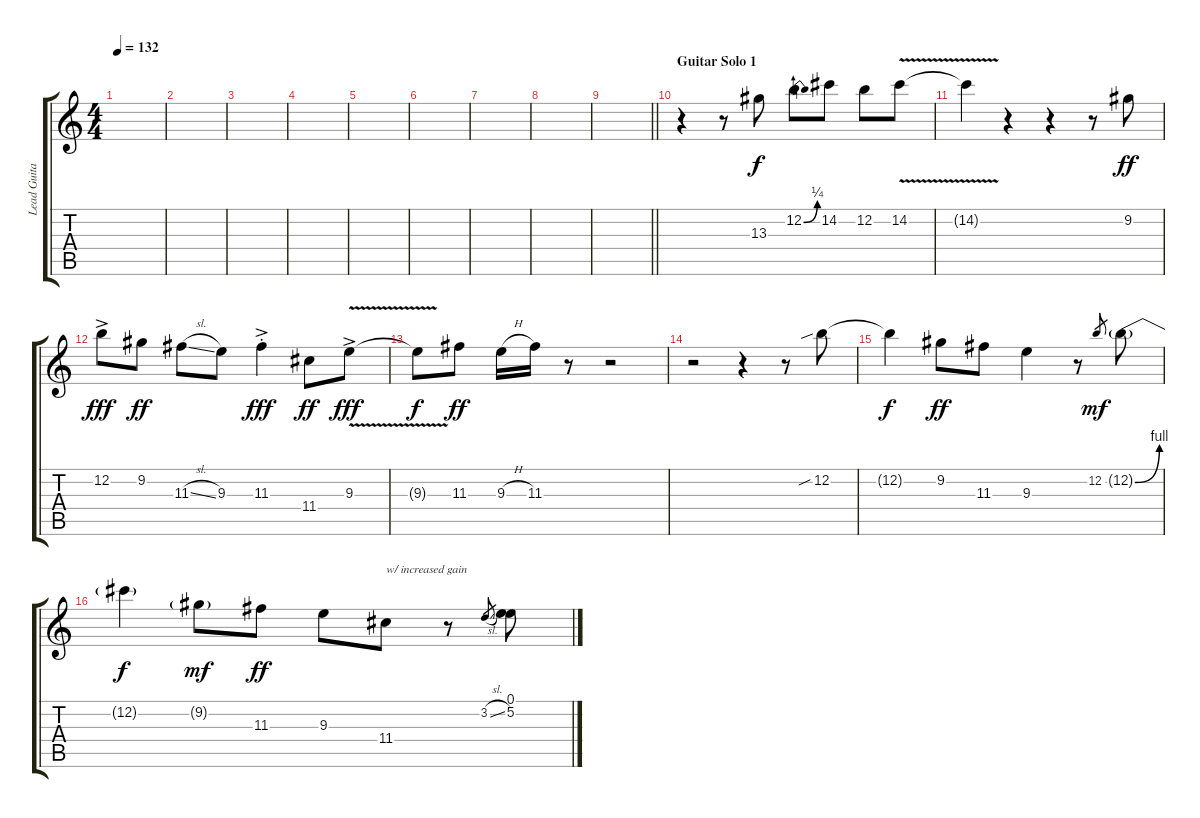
\track ("Lead Guitar" "Lead Guita") {instrument electricguitarclean}
\staff {score tabs}
\tuning (E4 B3 G3 D3 A2 E2) {hide}
\ts (4 4)
\tempo 132
\clef g2
\ks c
|
|
|
|
|
|
|
|
\barLineRight lightlight
|
\section ("" "Guitar Solo 1")
r.4 r.8 13.3.8 12.2{be (bend 0 0 60 1)}.8 14.2.8 12.2.8 14.2{v}.8 |
14.2{t}.4{dy f} r.4 r.4 r.8 9.2.8{dy ff} |
12.2{ac}.8{dy fff} 9.2.8{dy ff} 11.3{sl}.8 9.3.8 11.3{ac st}.4{dy fff} 11.4.8{dy ff} 9.3{v ac}.8{dy fff} |
9.3{t}.8{dy f} 11.3.8{dy ff} 9.3{h}.16 11.3.16 r.8 r.2 |
r.2 r.4 r.8 12.2{sib}.8 |
12.2{t}.4{dy f} 9.2.8{dy ff} 11.3.8 9.3.4 r.8 12.2.8{gr dy mf} 12.2{be (bend 0 0 60 4) g}.8 |
12.2{t}.4{dy f} 9.2{g}.8{dy mf} 11.3.8{dy ff} 9.3.8 11.4.8{txt "w/ increased gain"} r.8 3.2{sl}.8{gr} (0.1 5.2).8
